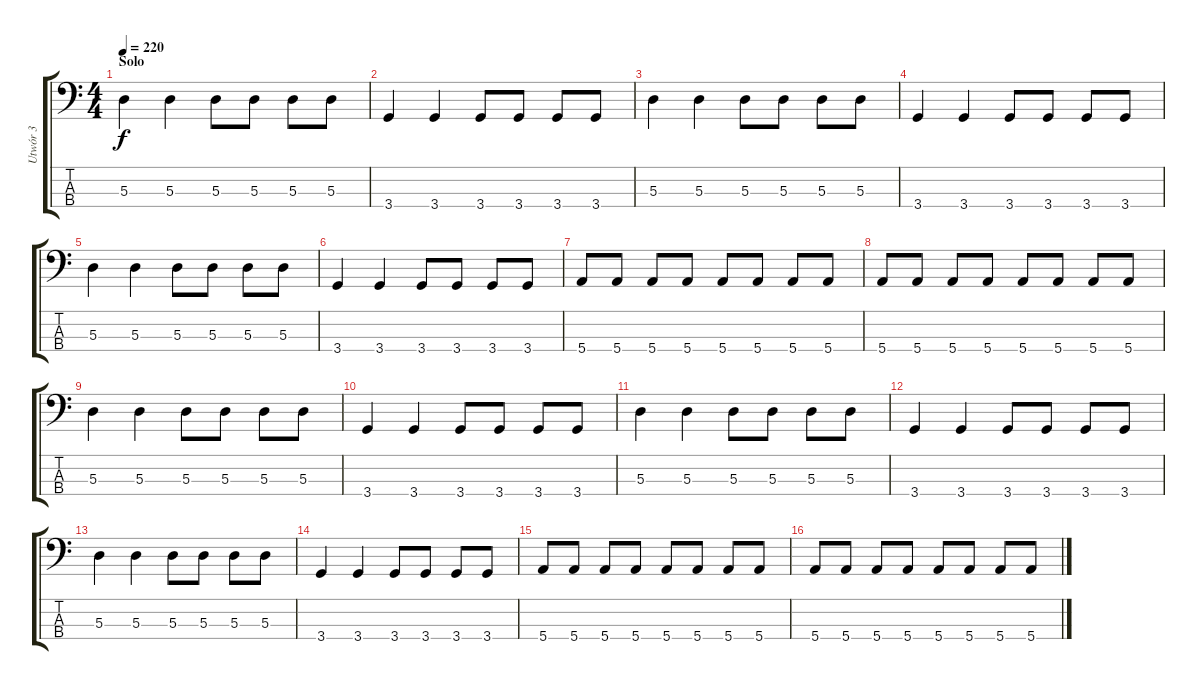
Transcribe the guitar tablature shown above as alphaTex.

\track ("Utwór 3" "Utwór 3") {instrument electricbasspick}
\staff {score tabs}
\tuning (G2 D2 A1 E1) {hide}
\ts (4 4)
\section ("" "Solo")
\tempo 220
\clef f4
\ks c
5.3.4{dy f} 5.3.4 5.3.8 5.3.8 5.3.8 5.3.8 |
3.4.4 3.4.4 3.4.8 3.4.8 3.4.8 3.4.8 |
5.3.4 5.3.4 5.3.8 5.3.8 5.3.8 5.3.8 |
3.4.4 3.4.4 3.4.8 3.4.8 3.4.8 3.4.8 |
5.3.4 5.3.4 5.3.8 5.3.8 5.3.8 5.3.8 |
3.4.4 3.4.4 3.4.8 3.4.8 3.4.8 3.4.8 |
5.4.8 5.4.8 5.4.8 5.4.8 5.4.8 5.4.8 5.4.8 5.4.8 |
5.4.8 5.4.8 5.4.8 5.4.8 5.4.8 5.4.8 5.4.8 5.4.8 |
5.3.4 5.3.4 5.3.8 5.3.8 5.3.8 5.3.8 |
3.4.4 3.4.4 3.4.8 3.4.8 3.4.8 3.4.8 |
5.3.4 5.3.4 5.3.8 5.3.8 5.3.8 5.3.8 |
3.4.4 3.4.4 3.4.8 3.4.8 3.4.8 3.4.8 |
5.3.4 5.3.4 5.3.8 5.3.8 5.3.8 5.3.8 |
3.4.4 3.4.4 3.4.8 3.4.8 3.4.8 3.4.8 |
5.4.8 5.4.8 5.4.8 5.4.8 5.4.8 5.4.8 5.4.8 5.4.8 |
5.4.8 5.4.8 5.4.8 5.4.8 5.4.8 5.4.8 5.4.8 5.4.8
